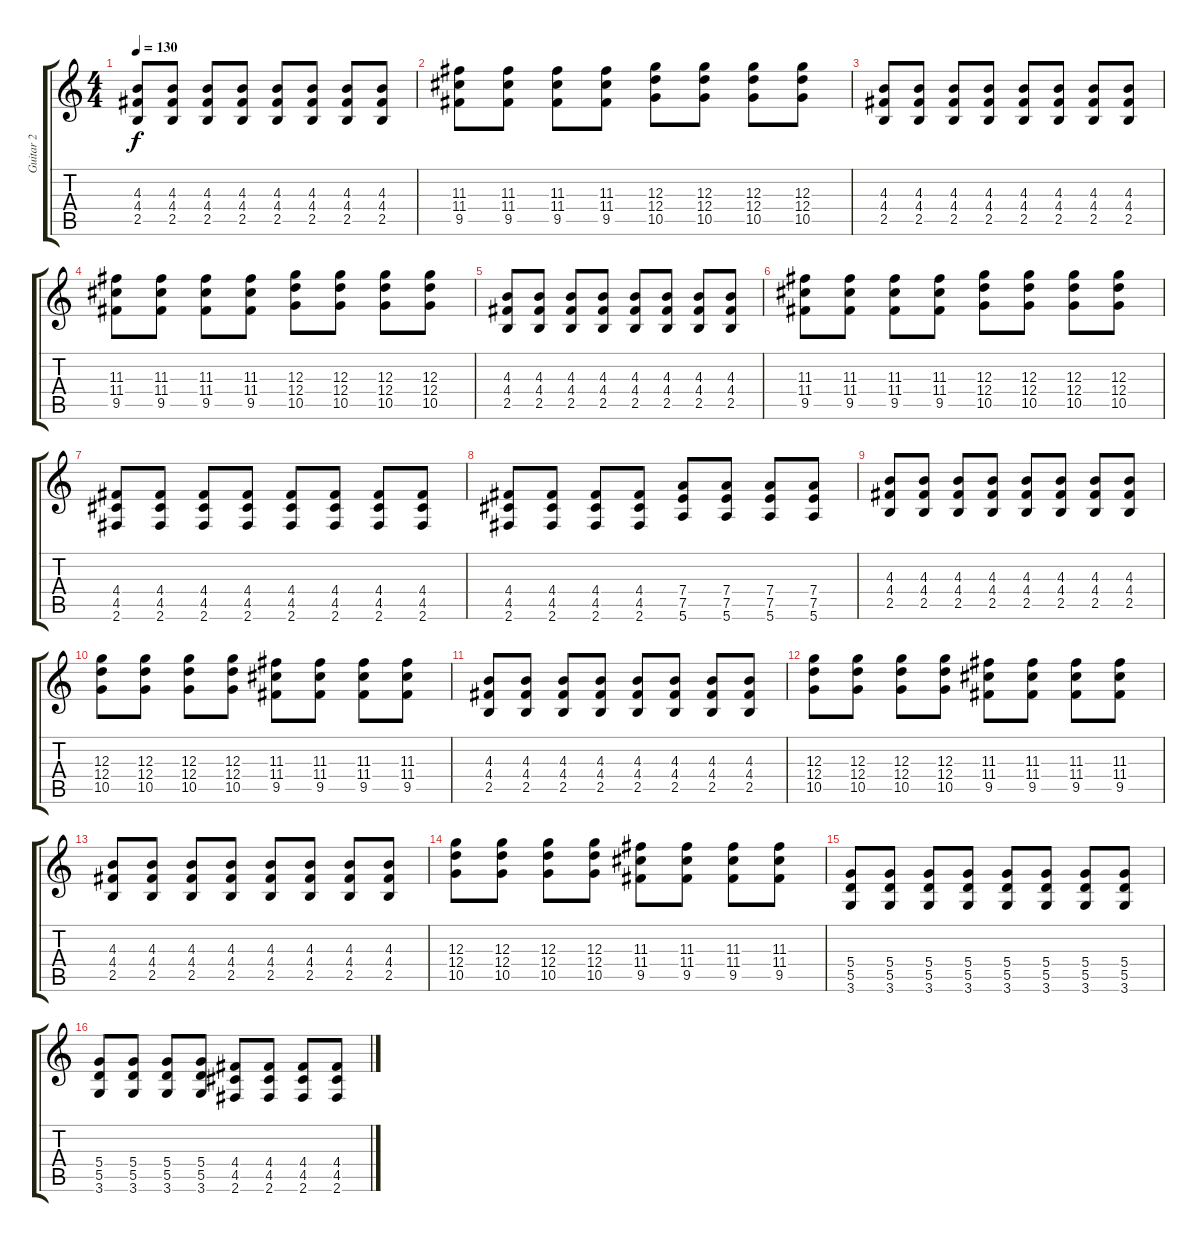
\track ("Guitar 2" "Guitar 2") {instrument overdrivenguitar}
\staff {score tabs}
\tuning (E4 B3 G3 D3 A2 E2) {hide}
\ts (4 4)
\tempo 130
\clef g2
\ks c
(4.3 4.4 2.5).8{dy f} (4.3 4.4 2.5).8 (4.3 4.4 2.5).8 (4.3 4.4 2.5).8 (4.3 4.4 2.5).8 (4.3 4.4 2.5).8 (4.3 4.4 2.5).8 (4.3 4.4 2.5).8 |
(11.3 11.4 9.5).8 (11.3 11.4 9.5).8 (11.3 11.4 9.5).8 (11.3 11.4 9.5).8 (12.3 12.4 10.5).8 (12.3 12.4 10.5).8 (12.3 12.4 10.5).8 (12.3 12.4 10.5).8 |
(4.3 4.4 2.5).8 (4.3 4.4 2.5).8 (4.3 4.4 2.5).8 (4.3 4.4 2.5).8 (4.3 4.4 2.5).8 (4.3 4.4 2.5).8 (4.3 4.4 2.5).8 (4.3 4.4 2.5).8 |
(11.3 11.4 9.5).8 (11.3 11.4 9.5).8 (11.3 11.4 9.5).8 (11.3 11.4 9.5).8 (12.3 12.4 10.5).8 (12.3 12.4 10.5).8 (12.3 12.4 10.5).8 (12.3 12.4 10.5).8 |
(4.3 4.4 2.5).8 (4.3 4.4 2.5).8 (4.3 4.4 2.5).8 (4.3 4.4 2.5).8 (4.3 4.4 2.5).8 (4.3 4.4 2.5).8 (4.3 4.4 2.5).8 (4.3 4.4 2.5).8 |
(11.3 11.4 9.5).8 (11.3 11.4 9.5).8 (11.3 11.4 9.5).8 (11.3 11.4 9.5).8 (12.3 12.4 10.5).8 (12.3 12.4 10.5).8 (12.3 12.4 10.5).8 (12.3 12.4 10.5).8 |
(4.4 4.5 2.6).8 (4.4 4.5 2.6).8 (4.4 4.5 2.6).8 (4.4 4.5 2.6).8 (4.4 4.5 2.6).8 (4.4 4.5 2.6).8 (4.4 4.5 2.6).8 (4.4 4.5 2.6).8 |
(4.4 4.5 2.6).8 (4.4 4.5 2.6).8 (4.4 4.5 2.6).8 (4.4 4.5 2.6).8 (7.4 7.5 5.6).8 (7.4 7.5 5.6).8 (7.4 7.5 5.6).8 (7.4 7.5 5.6).8 |
(4.3 4.4 2.5).8 (4.3 4.4 2.5).8 (4.3 4.4 2.5).8 (4.3 4.4 2.5).8 (4.3 4.4 2.5).8 (4.3 4.4 2.5).8 (4.3 4.4 2.5).8 (4.3 4.4 2.5).8 |
(12.3 12.4 10.5).8 (12.3 12.4 10.5).8 (12.3 12.4 10.5).8 (12.3 12.4 10.5).8 (11.3 11.4 9.5).8 (11.3 11.4 9.5).8 (11.3 11.4 9.5).8 (11.3 11.4 9.5).8 |
(4.3 4.4 2.5).8 (4.3 4.4 2.5).8 (4.3 4.4 2.5).8 (4.3 4.4 2.5).8 (4.3 4.4 2.5).8 (4.3 4.4 2.5).8 (4.3 4.4 2.5).8 (4.3 4.4 2.5).8 |
(12.3 12.4 10.5).8 (12.3 12.4 10.5).8 (12.3 12.4 10.5).8 (12.3 12.4 10.5).8 (11.3 11.4 9.5).8 (11.3 11.4 9.5).8 (11.3 11.4 9.5).8 (11.3 11.4 9.5).8 |
(4.3 4.4 2.5).8 (4.3 4.4 2.5).8 (4.3 4.4 2.5).8 (4.3 4.4 2.5).8 (4.3 4.4 2.5).8 (4.3 4.4 2.5).8 (4.3 4.4 2.5).8 (4.3 4.4 2.5).8 |
(12.3 12.4 10.5).8 (12.3 12.4 10.5).8 (12.3 12.4 10.5).8 (12.3 12.4 10.5).8 (11.3 11.4 9.5).8 (11.3 11.4 9.5).8 (11.3 11.4 9.5).8 (11.3 11.4 9.5).8 |
(5.4 5.5 3.6).8 (5.4 5.5 3.6).8 (5.4 5.5 3.6).8 (5.4 5.5 3.6).8 (5.4 5.5 3.6).8 (5.4 5.5 3.6).8 (5.4 5.5 3.6).8 (5.4 5.5 3.6).8 |
(5.4 5.5 3.6).8 (5.4 5.5 3.6).8 (5.4 5.5 3.6).8 (5.4 5.5 3.6).8 (4.4 4.5 2.6).8 (4.4 4.5 2.6).8 (4.4 4.5 2.6).8 (4.4 4.5 2.6).8
